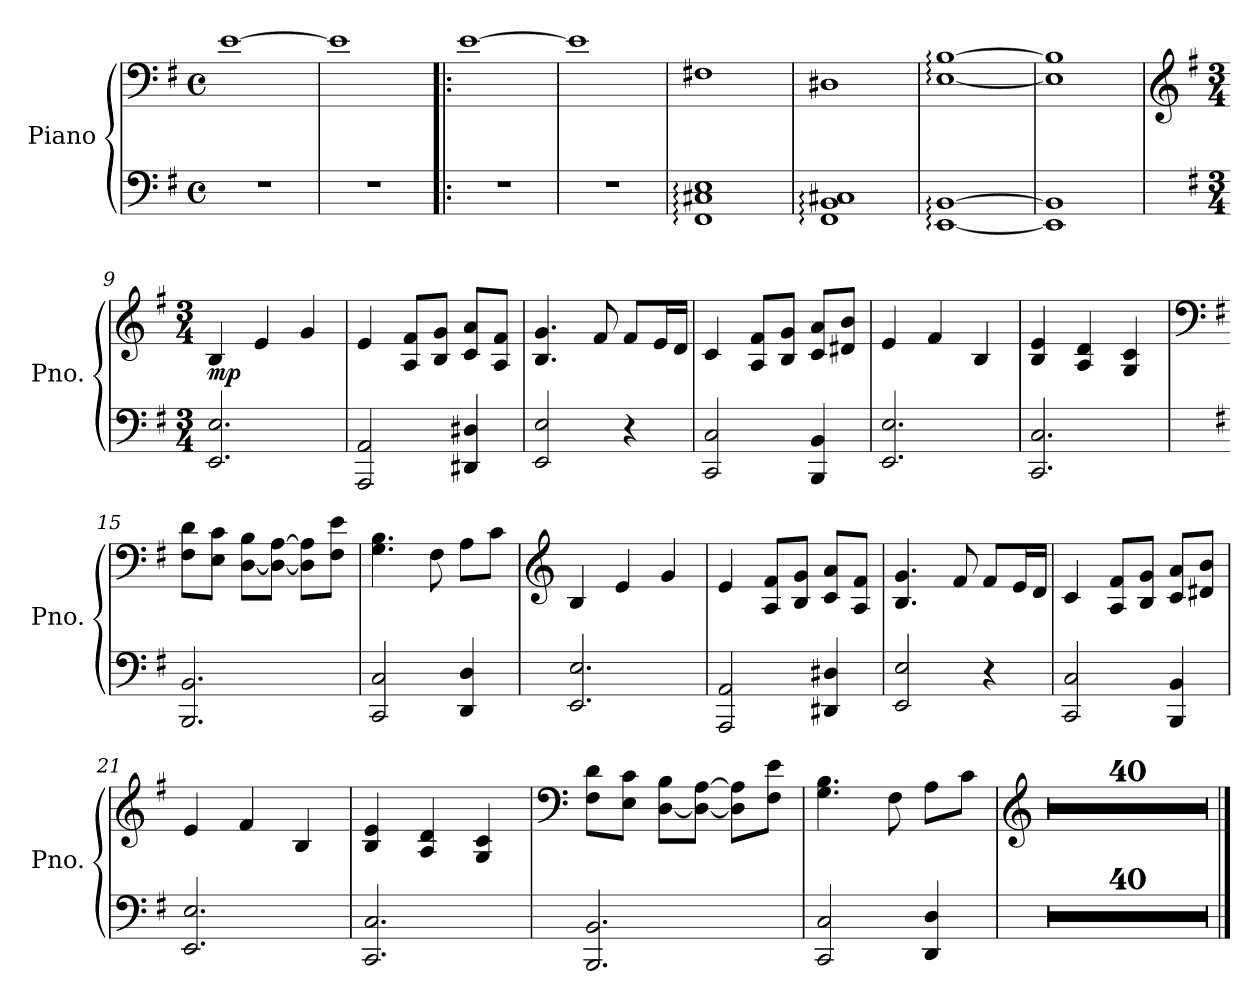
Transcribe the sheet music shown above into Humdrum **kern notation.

**kern	**kern	**dynam
*part1	*part1	*part1
*staff2	*staff1	*staff1/2
*I"Piano	*	*
*I'Pno.	*	*
*clefF4	*clefF4	*
*k[f#]	*k[f#]	*
*M4/4	*M4/4	*
*met(c)	*met(c)	*
*MM70	*MM70	*
=1	=1	=1
1r	[1e	.
=2	=2	=2
1r	1e]	.
=3!|:	=3!|:	=3!|:
1r	[1e	.
=4	=4	=4
1r	1e]	.
=5	=5	=5
1FF#: 1C#X: 1E:	1F#X:	.
=6	=6	=6
1FF#: 1BB: 1C#X:	1D#X:	.
=7	=7	=7
[1EE: [1BB:	[1E: [1B:	.
=8	=8	=8
1EE] 1BB]	1E] 1B]	.
=9	=9	=9
*	*clefG2	*
*k[f#]	*k[f#]	*
*M3/4	*M3/4	*
*8ba	*	*
!	!	!LO:DY:b
2.EEE/ 2.EE/	4B/	mp
.	4e/	.
.	4g/	.
=10	=10	=10
2AAAA/ 2AAA/	4e/	.
.	8A/ 8f#/L	.
.	8B/ 8g/J	.
4DDD#X/ 4DD#X/	8c/ 8a/L	.
.	8A/ 8f#/J	.
=11	=11	=11
2EEE/ 2EE/	4.B/ 4.g/	.
.	8f#/	.
4r	8f#/L	.
.	16e/L	.
.	16d/JJ	.
!!LO:LB:g=z
=12	=12	=12
2CCC/ 2CC/	4c/	.
.	8A/ 8f#/L	.
.	8B/ 8g/J	.
4BBBB/ 4BBB/	8c/ 8a/L	.
.	8d#X/ 8b/J	.
=13	=13	=13
2.EEE/ 2.EE/	4e/	.
.	4f#/	.
.	4B/	.
=14	=14	=14
2.CCC/ 2.CC/	4B/ 4e/	.
.	4A/ 4d/	.
.	4G/ 4c/	.
=15	=15	=15
*	*clefF4	*
*k[f#]	*k[f#]	*
2.BBBB/ 2.BBB/	8F#\ 8d\L	.
.	8E\ 8c\J	.
.	[8D\ 8B\L	.
.	8D\_ [8A\J	.
.	8D\] 8A\]L	.
.	8F#\ 8e\J	.
=16	=16	=16
2CCC/ 2CC/	4.G\ 4.B\	.
.	8F#\	.
4DDD/ 4DD/	8A\L	.
.	8c\J	.
=17	=17	=17
*	*clefG2	*
2.EEE/ 2.EE/	4B/	.
.	4e/	.
.	4g/	.
=18	=18	=18
2AAAA/ 2AAA/	4e/	.
.	8A/ 8f#/L	.
.	8B/ 8g/J	.
4DDD#X/ 4DD#X/	8c/ 8a/L	.
.	8A/ 8f#/J	.
!!LO:LB:g=z
=19	=19	=19
2EEE/ 2EE/	4.B/ 4.g/	.
.	8f#/	.
4r	8f#/L	.
.	16e/L	.
.	16d/JJ	.
=20	=20	=20
2CCC/ 2CC/	4c/	.
.	8A/ 8f#/L	.
.	8B/ 8g/J	.
4BBBB/ 4BBB/	8c/ 8a/L	.
.	8d#X/ 8b/J	.
=21	=21	=21
2.EEE/ 2.EE/	4e/	.
.	4f#/	.
.	4B/	.
=22	=22	=22
2.CCC/ 2.CC/	4B/ 4e/	.
.	4A/ 4d/	.
.	4G/ 4c/	.
=23	=23	=23
*	*clefF4	*
2.BBBB/ 2.BBB/	8F#\ 8d\L	.
.	8E\ 8c\J	.
.	[8D\ 8B\L	.
.	8D\_ [8A\J	.
.	8D\] 8A\]L	.
.	8F#\ 8e\J	.
=24	=24	=24
2CCC/ 2CC/	4.G\ 4.B\	.
.	8F#\	.
4DDD/ 4DD/	8A\L	.
.	8c\J	.
=25	=25	=25
*	*clefG2	*
*X8ba	*	*
2.r	2.r	.
=26	=26	=26
2.r	2.r	.
=27	=27	=27
2.r	2.r	.
!!LO:LB:g=z
=28	=28	=28
2.r	2.r	.
=29	=29	=29
2.r	2.r	.
=30	=30	=30
2.r	2.r	.
=31	=31	=31
2.r	2.r	.
=32	=32	=32
2.r	2.r	.
=33	=33	=33
2.r	2.r	.
=34	=34	=34
2.r	2.r	.
=35	=35	=35
2.r	2.r	.
=36	=36	=36
2.r	2.r	.
=37	=37	=37
2.r	2.r	.
=38	=38	=38
2.r	2.r	.
=39	=39	=39
2.r	2.r	.
=40	=40	=40
2.r	2.r	.
=41	=41	=41
2.r	2.r	.
=42	=42	=42
2.r	2.r	.
=43	=43	=43
2.r	2.r	.
=44	=44	=44
2.r	2.r	.
=45	=45	=45
2.r	2.r	.
!!LO:LB:g=z
=46	=46	=46
2.r	2.r	.
=47	=47	=47
2.r	2.r	.
=48	=48	=48
2.r	2.r	.
=49	=49	=49
2.r	2.r	.
=50	=50	=50
2.r	2.r	.
=51	=51	=51
2.r	2.r	.
=52	=52	=52
2.r	2.r	.
=53	=53	=53
2.r	2.r	.
=54	=54	=54
2.r	2.r	.
=55	=55	=55
2.r	2.r	.
=56	=56	=56
2.r	2.r	.
=57	=57	=57
2.r	2.r	.
=58	=58	=58
2.r	2.r	.
=59	=59	=59
2.r	2.r	.
=60	=60	=60
2.r	2.r	.
=61	=61	=61
2.r	2.r	.
=62	=62	=62
2.r	2.r	.
=63	=63	=63
2.r	2.r	.
!!LO:PB:g=z
=64	=64	=64
2.r	2.r	.
==	==	==
*-	*-	*-
